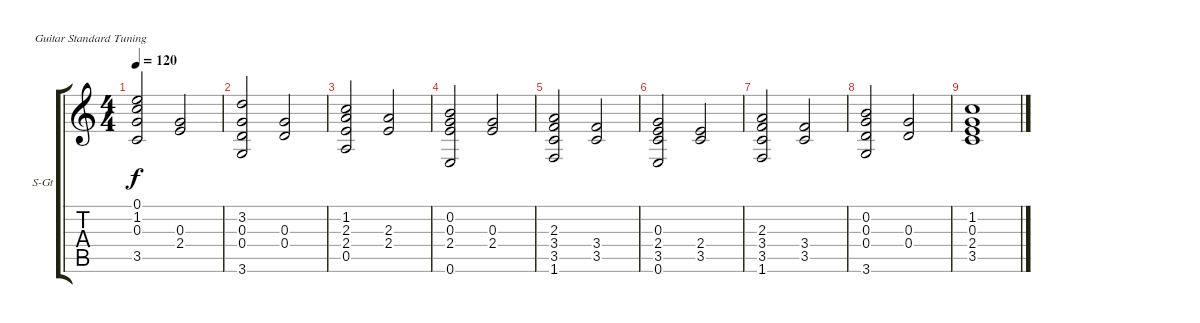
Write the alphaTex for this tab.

\bracketExtendMode groupsimilarinstruments
\firstSystemTrackNameOrientation horizontal
\otherSystemsTrackNameOrientation horizontal
\track ("Äîðîæêà 1" "S-Gt") {instrument acousticguitarsteel}
\staff {score tabs}
\tuning (E4 B3 G3 D3 A2 E2)
\ts (4 4)
\tempo 120
\clef g2
\ks c
(0.1 1.2 0.3 3.5).2{dy f} (0.3 2.4).2 |
(3.2 0.3 0.4 3.6).2 (0.3 0.4).2 |
(1.2 2.3 2.4 0.5).2 (2.3 2.4).2 |
(0.2 0.3 2.4 0.6).2 (0.3 2.4).2 |
(2.3 3.4 3.5 1.6).2 (3.4 3.5).2 |
(0.3 2.4 3.5 0.6).2 (2.4 3.5).2 |
(2.3 3.4 3.5 1.6).2 (3.4 3.5).2 |
(0.2 0.3 0.4 3.6).2 (0.3 0.4).2 |
(1.2 0.3 2.4 3.5).1
